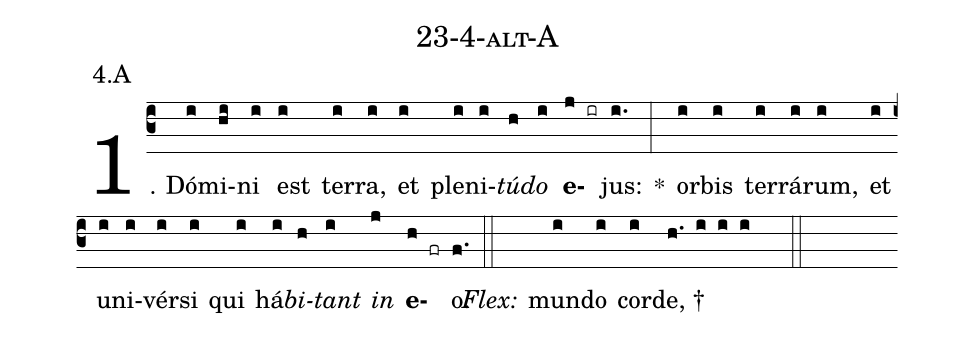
name: 23-4-alt-A;
annotation: 4.A;
%%
(c3)1. Dó(i)mi(hi)ni(i) est(i) ter(i)ra,(i) et(i) ple(i)ni(i)<i>tú</i>(h)<i>do</i>(i) <b>e</b>(j ir)jus:(i.) *(:) or(i)bis(i) ter(i)rá(i)rum,(i) et(i) u(i)ni(i)vér(i)si(i) qui(i) há(i)<i>bi</i>(h)<i>tant</i>(i) <i>in</i>(j) <b>e</b>(h fr)o.(f.) (::)
<i>Flex:</i>()  mun(i)do(i) cor(i)de, †(h. i i i  ::)
